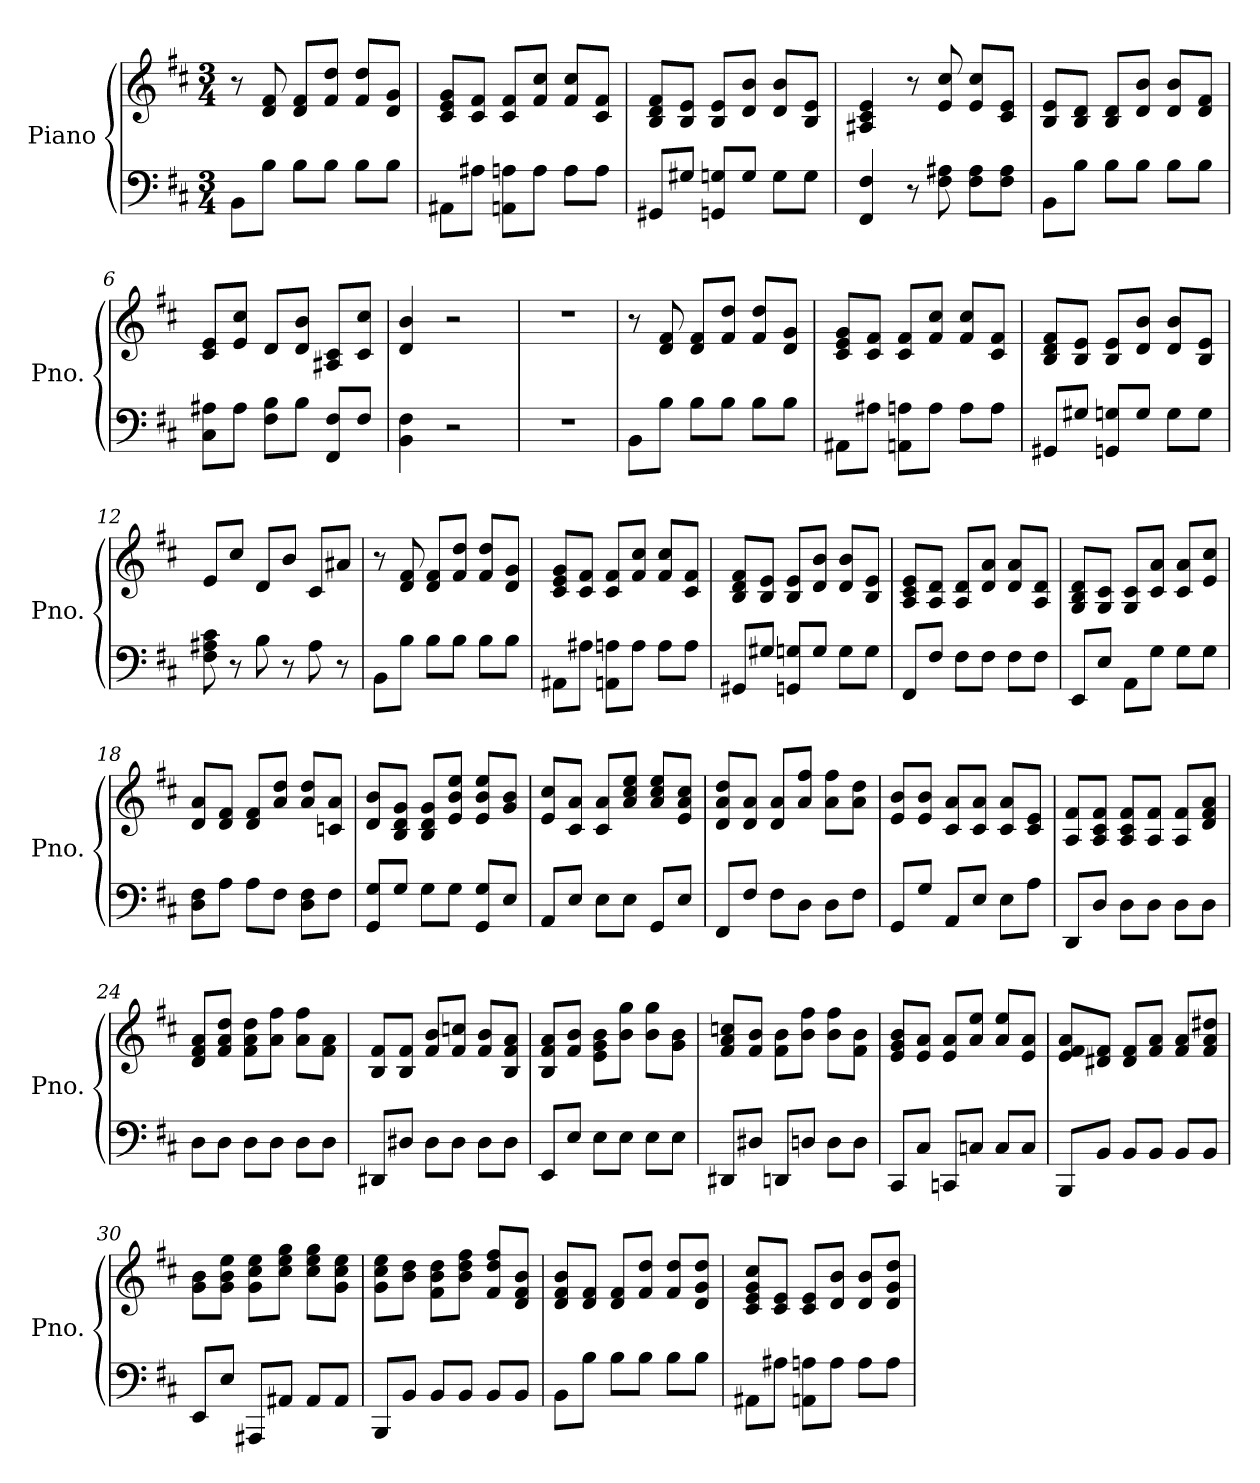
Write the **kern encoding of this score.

**kern	**kern
*part1	*part1
*staff2	*staff1
*I"Piano	*
*I'Pno.	*
*clefF4	*clefG2
*k[f#c#]	*k[f#c#]
*M3/4	*M3/4
=1	=1
8BB\L	8r
8B\J	8d/ 8f#/
8B\L	8d/ 8f#/L
8B\J	8f#/ 8dd/J
8B\L	8f#/ 8dd/L
8B\J	8d/ 8g/J
=2	=2
8AA#X\L	8c#/ 8e/ 8g/L
8A#X\J	8c#/ 8f#/J
8AAn\ 8An\L	8c#/ 8f#/L
8A\J	8f#/ 8cc#/J
8A\L	8f#/ 8cc#/L
8A\J	8c#/ 8f#/J
=3	=3
8GG#X/L	8B/ 8d/ 8f#/L
8G#X/J	8B/ 8e/J
8GGn/ 8Gn/L	8B/ 8e/L
8G/J	8d/ 8b/J
8G\L	8d/ 8b/L
8G\J	8B/ 8e/J
=4	=4
4FF#/ 4F#/	4A#X/ 4c#/ 4e/
8r	8r
8F#\ 8A#X\	8e/ 8cc#/
8F#\ 8A#\L	8e/ 8cc#/L
8F#\ 8A#\J	8c#/ 8e/J
=5	=5
8BB\L	8B/ 8e/L
8B\J	8B/ 8d/J
8B\L	8B/ 8d/L
8B\J	8d/ 8b/J
8B\L	8d/ 8b/L
8B\J	8d/ 8f#/J
!!LO:LB:g=z
=6	=6
8C#\ 8A#X\L	8c#/ 8e/L
8A#\J	8e/ 8cc#/J
8F#\ 8B\L	8d/L
8B\J	8d/ 8b/J
8FF#/ 8F#/L	8A#X/ 8c#/L
8F#/J	8c#/ 8cc#/J
=7	=7
4BB\ 4F#\	4d/ 4b/
2r	2r
=8	=8
2.r	2.r
=9	=9
8BB\L	8r
8B\J	8d/ 8f#/
8B\L	8d/ 8f#/L
8B\J	8f#/ 8dd/J
8B\L	8f#/ 8dd/L
8B\J	8d/ 8g/J
=10	=10
8AA#X\L	8c#/ 8e/ 8g/L
8A#X\J	8c#/ 8f#/J
8AAn\ 8An\L	8c#/ 8f#/L
8A\J	8f#/ 8cc#/J
8A\L	8f#/ 8cc#/L
8A\J	8c#/ 8f#/J
=11	=11
8GG#X/L	8B/ 8d/ 8f#/L
8G#X/J	8B/ 8e/J
8GGn/ 8Gn/L	8B/ 8e/L
8G/J	8d/ 8b/J
8G\L	8d/ 8b/L
8G\J	8B/ 8e/J
=12	=12
8F#\ 8A#X\ 8c#\	8e/L
8r	8cc#/J
8B\	8d/L
8r	8b/J
8A#\	8c#/L
8r	8a#X/J
!!LO:LB:g=z
=13	=13
8BB\L	8r
8B\J	8d/ 8f#/
8B\L	8d/ 8f#/L
8B\J	8f#/ 8dd/J
8B\L	8f#/ 8dd/L
8B\J	8d/ 8g/J
=14	=14
8AA#X\L	8c#/ 8e/ 8g/L
8A#X\J	8c#/ 8f#/J
8AAn\ 8An\L	8c#/ 8f#/L
8A\J	8f#/ 8cc#/J
8A\L	8f#/ 8cc#/L
8A\J	8c#/ 8f#/J
=15	=15
8GG#X/L	8B/ 8d/ 8f#/L
8G#X/J	8B/ 8e/J
8GGn/ 8Gn/L	8B/ 8e/L
8G/J	8d/ 8b/J
8G\L	8d/ 8b/L
8G\J	8B/ 8e/J
=16	=16
8FF#/L	8A/ 8c#/ 8e/L
8F#/J	8A/ 8d/J
8F#\L	8A/ 8d/L
8F#\J	8d/ 8a/J
8F#\L	8d/ 8a/L
8F#\J	8A/ 8d/J
=17	=17
8EE/L	8G/ 8B/ 8d/L
8E/J	8G/ 8c#/J
8AA\L	8G/ 8c#/L
8G\J	8c#/ 8a/J
8G\L	8c#/ 8a/L
8G\J	8e/ 8cc#/J
=18	=18
8D\ 8F#\L	8d/ 8a/L
8A\J	8d/ 8f#/J
8A\L	8d/ 8f#/L
8F#\J	8a/ 8dd/J
8D\ 8F#\L	8a/ 8dd/L
8F#\J	8cn/ 8a/J
!!LO:LB:g=z
=19	=19
8GG/ 8G/L	8d/ 8b/L
8G/J	8B/ 8d/ 8g/J
8G\L	8B/ 8d/ 8g/L
8G\J	8e/ 8b/ 8ee/J
8GG/ 8G/L	8e/ 8b/ 8ee/L
8E/J	8g/ 8b/J
=20	=20
8AA/L	8e/ 8cc#/L
8E/J	8c#/ 8a/J
8E\L	8c#/ 8a/L
8E\J	8a/ 8cc#/ 8ee/J
8GG/L	8a/ 8cc#/ 8ee/L
8E/J	8e/ 8a/ 8cc#/J
=21	=21
8FF#/L	8d/ 8a/ 8dd/L
8F#/J	8d/ 8a/J
8F#\L	8d/ 8a/L
8D\J	8a/ 8ff#/J
8D\L	8a\ 8ff#\L
8F#\J	8a\ 8dd\J
=22	=22
8GG/L	8e/ 8b/L
8G/J	8e/ 8b/J
8AA/L	8c#/ 8a/L
8E/J	8c#/ 8a/J
8E\L	8c#/ 8a/L
8A\J	8c#/ 8e/J
=23	=23
8DD/L	8A/ 8f#/L
8D/J	8A/ 8c#/ 8f#/J
8D\L	8A/ 8c#/ 8f#/L
8D\J	8A/ 8f#/J
8D\L	8A/ 8f#/L
8D\J	8d/ 8f#/ 8a/J
=24	=24
8D\L	8d/ 8f#/ 8a/L
8D\J	8f#/ 8a/ 8dd/J
8D\L	8f#\ 8a\ 8dd\L
8D\J	8a\ 8ff#\J
8D\L	8a\ 8ff#\L
8D\J	8f#\ 8a\J
!!LO:LB:g=z
=25	=25
8DD#X/L	8B/ 8f#/L
8D#X/J	8B/ 8f#/J
8D#\L	8f#/ 8b/L
8D#\J	8f#/ 8ccn/J
8D#\L	8f#/ 8b/L
8D#\J	8B/ 8f#/ 8a/J
=26	=26
8EE/L	8B/ 8f#/ 8a/L
8E/J	8f#/ 8b/J
8E\L	8e\ 8g\ 8b\L
8E\J	8b\ 8gg\J
8E\L	8b\ 8gg\L
8E\J	8g\ 8b\J
=27	=27
8DD#X/L	8f#/ 8a/ 8ccn/L
8D#X/J	8f#/ 8b/J
8DDn/L	8f#\ 8b\L
8Dn/J	8b\ 8ff#\J
8D\L	8b\ 8ff#\L
8D\J	8f#\ 8b\J
=28	=28
8CC#/L	8e/ 8g/ 8b/L
8C#/J	8e/ 8a/J
8CCn/L	8e/ 8a/L
8Cn/J	8a/ 8ee/J
8C/L	8a/ 8ee/L
8C/J	8e/ 8a/J
=29	=29
8BBB/L	8e/ 8f#/ 8a/L
8BB/J	8d#X/ 8f#/J
8BB/L	8d#/ 8f#/L
8BB/J	8f#/ 8a/J
8BB/L	8f#/ 8a/L
8BB/J	8f#/ 8a/ 8dd#X/J
!!LO:PB:g=z
=30	=30
8EE/L	8g\ 8b\L
8E/J	8g\ 8b\ 8ee\J
8AAA#X/L	8g\ 8cc#\ 8ee\L
8AA#X/J	8cc#\ 8ee\ 8gg\J
8AA#/L	8cc#\ 8ee\ 8gg\L
8AA#/J	8g\ 8cc#\ 8ee\J
=31	=31
8BBB/L	8g\ 8cc#\ 8ee\L
8BB/J	8b\ 8dd\J
8BB/L	8f#\ 8b\ 8dd\L
8BB/J	8b\ 8dd\ 8ff#\J
8BB/L	8f#/ 8dd/ 8ff#/L
8BB/J	8d/ 8f#/ 8b/J
=32	=32
8BB\L	8d/ 8f#/ 8b/L
8B\J	8d/ 8f#/J
8B\L	8d/ 8f#/L
8B\J	8f#/ 8dd/J
8B\L	8f#/ 8dd/L
8B\J	8d/ 8g/ 8dd/J
=33	=33
8AA#X\L	8c#/ 8e/ 8g/ 8cc#/L
8A#X\J	8c#/ 8e/J
8AAn\ 8An\L	8c#/ 8e/L
8A\J	8d/ 8b/J
8A\L	8d/ 8b/L
8A\J	8d/ 8g/ 8dd/J
=	=
*-	*-
